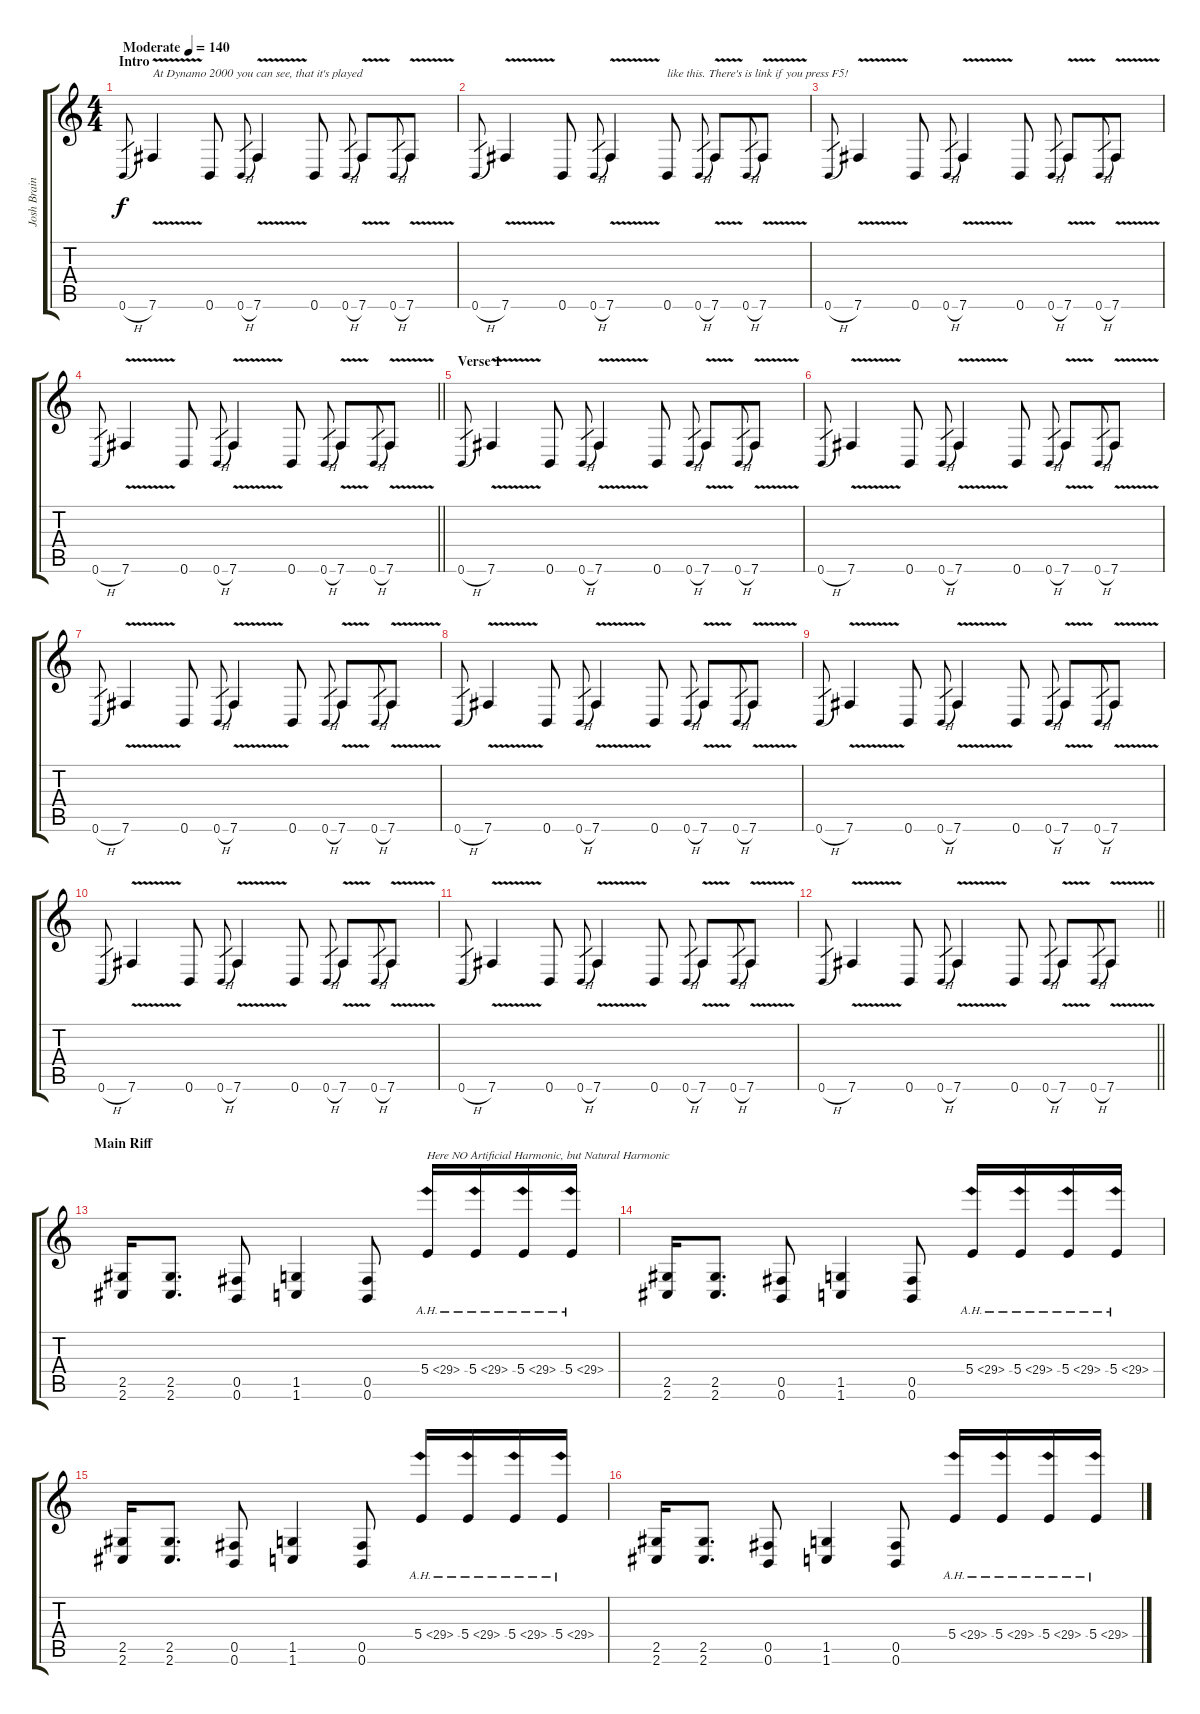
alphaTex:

\track ("Josh Brainard" "Josh Brain") {instrument distortionguitar}
\staff {score tabs}
\tuning (Db4 Ab3 E3 B2 Gb2 B1) {hide}
\ts (4 4)
\section ("" "Intro")
\tempo (140 "Moderate")
\clef g2
\ks c
0.6{h}.8{gr dy f instrument distortionguitar} 7.6{v}.4{txt "At Dynamo 2000 you can see, that it's played " volume 13 instrument overdrivenguitar} 0.6.8 0.6{h}.8{gr} 7.6{v}.4 0.6.8 0.6{h}.8{gr} 7.6{v}.8 0.6{h}.8{gr} 7.6{v}.8 |
0.6{h}.8{gr} 7.6{v}.4 0.6.8 0.6{h}.8{gr} 7.6{v}.4 0.6.8{txt "like this. There's is link if you press F5!"} 0.6{h}.8{gr} 7.6{v}.8 0.6{h}.8{gr} 7.6{v}.8 |
0.6{h}.8{gr} 7.6{v}.4 0.6.8 0.6{h}.8{gr} 7.6{v}.4 0.6.8 0.6{h}.8{gr} 7.6{v}.8 0.6{h}.8{gr} 7.6{v}.8 |
\barLineRight lightlight
0.6{h}.8{gr} 7.6{v}.4 0.6.8 0.6{h}.8{gr} 7.6{v}.4 0.6.8 0.6{h}.8{gr} 7.6{v}.8 0.6{h}.8{gr} 7.6{v}.8 |
\section ("" "Verse 1")
0.6{h}.8{gr} 7.6{v}.4{volume 13 instrument overdrivenguitar} 0.6.8 0.6{h}.8{gr} 7.6{v}.4 0.6.8 0.6{h}.8{gr} 7.6{v}.8 0.6{h}.8{gr} 7.6{v}.8 |
0.6{h}.8{gr} 7.6{v}.4 0.6.8 0.6{h}.8{gr} 7.6{v}.4 0.6.8 0.6{h}.8{gr} 7.6{v}.8 0.6{h}.8{gr} 7.6{v}.8 |
0.6{h}.8{gr} 7.6{v}.4 0.6.8 0.6{h}.8{gr} 7.6{v}.4 0.6.8 0.6{h}.8{gr} 7.6{v}.8 0.6{h}.8{gr} 7.6{v}.8 |
0.6{h}.8{gr} 7.6{v}.4 0.6.8 0.6{h}.8{gr} 7.6{v}.4 0.6.8 0.6{h}.8{gr} 7.6{v}.8 0.6{h}.8{gr} 7.6{v}.8 |
0.6{h}.8{gr} 7.6{v}.4 0.6.8 0.6{h}.8{gr} 7.6{v}.4 0.6.8 0.6{h}.8{gr} 7.6{v}.8 0.6{h}.8{gr} 7.6{v}.8 |
0.6{h}.8{gr} 7.6{v}.4 0.6.8 0.6{h}.8{gr} 7.6{v}.4 0.6.8 0.6{h}.8{gr} 7.6{v}.8 0.6{h}.8{gr} 7.6{v}.8 |
0.6{h}.8{gr} 7.6{v}.4 0.6.8 0.6{h}.8{gr} 7.6{v}.4 0.6.8 0.6{h}.8{gr} 7.6{v}.8 0.6{h}.8{gr} 7.6{v}.8 |
\barLineRight lightlight
0.6{h}.8{gr} 7.6{v}.4 0.6.8 0.6{h}.8{gr} 7.6{v}.4 0.6.8 0.6{h}.8{gr} 7.6{v}.8 0.6{h}.8{gr} 7.6{v}.8 |
\section ("" "Main Riff")
(2.5 2.6).16{volume 13 instrument distortionguitar} (2.5 2.6).8{d} (0.5 0.6).8 (1.5 1.6).4 (0.5 0.6).8 5.4{ah 24}.16{txt "Here NO Artificial Harmonic, but Natural Harmonic"} 5.4{ah 24}.16 5.4{ah 24}.16 5.4{ah 24}.16 |
(2.5 2.6).16 (2.5 2.6).8{d} (0.5 0.6).8 (1.5 1.6).4 (0.5 0.6).8 5.4{ah 24}.16 5.4{ah 24}.16 5.4{ah 24}.16 5.4{ah 24}.16 |
(2.5 2.6).16 (2.5 2.6).8{d} (0.5 0.6).8 (1.5 1.6).4 (0.5 0.6).8 5.4{ah 24}.16 5.4{ah 24}.16 5.4{ah 24}.16 5.4{ah 24}.16 |
(2.5 2.6).16 (2.5 2.6).8{d} (0.5 0.6).8 (1.5 1.6).4 (0.5 0.6).8 5.4{ah 24}.16 5.4{ah 24}.16 5.4{ah 24}.16 5.4{ah 24}.16
